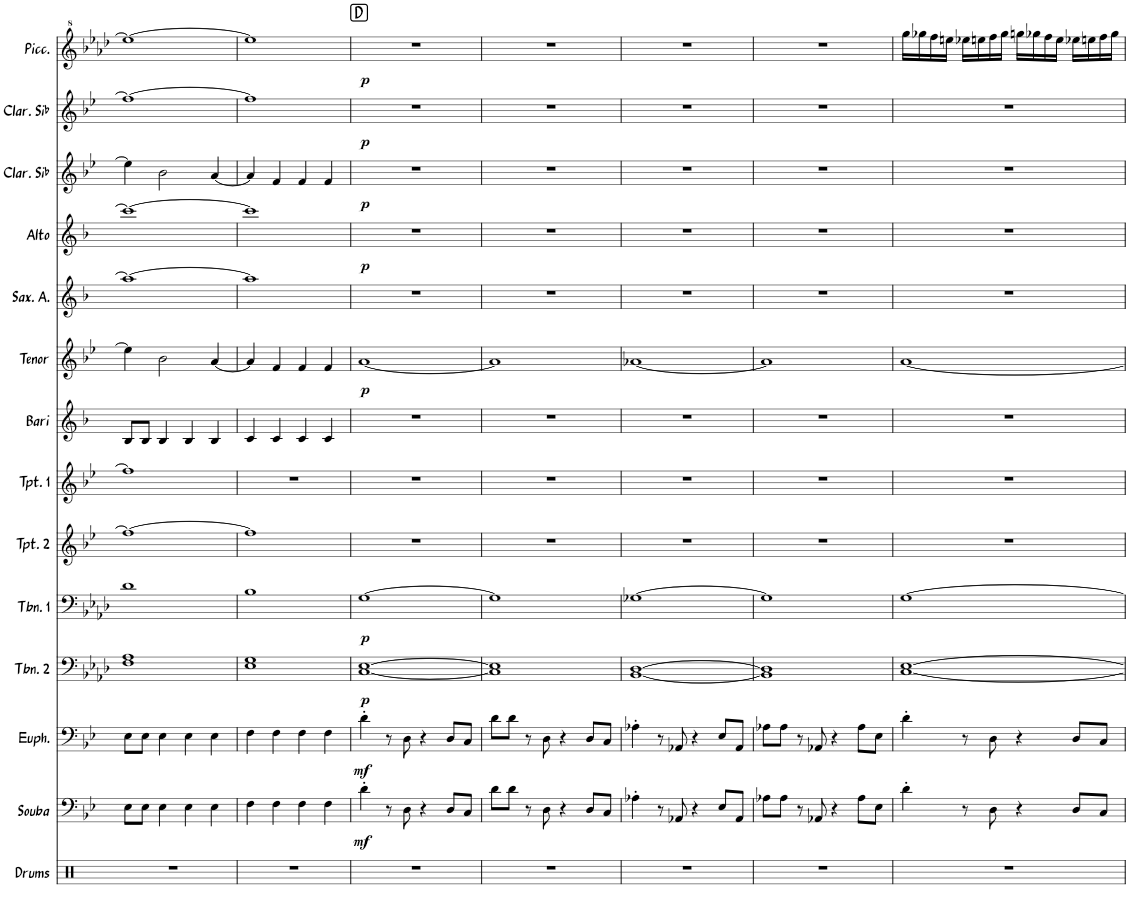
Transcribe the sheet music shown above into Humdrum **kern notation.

**kern	**kern	**dynam	**kern	**dynam	**kern	**dynam	**kern	**dynam	**kern	**kern	**kern	**kern	**dynam	**kern	**kern	**dynam	**kern	**dynam	**kern	**dynam	**kern	**dynam
*part14	*part13	*part13	*part12	*part12	*part11	*part11	*part10	*part10	*part9	*part8	*part7	*part6	*part6	*part5	*part4	*part4	*part3	*part3	*part2	*part2	*part1	*part1
*staff14	*staff13	*staff13	*staff12	*staff12	*staff11	*staff11	*staff10	*staff10	*staff9	*staff8	*staff7	*staff6	*staff6	*staff5	*staff4	*staff4	*staff3	*staff3	*staff2	*staff2	*staff1	*staff1
*I"Drums	*I"Soubassophone	*	*I"Euphonium	*	*I"Trombone 2	*	*I"Trombone 1	*	*I"Trumpet 2	*I"Trumpet 1	*I"Baritone Sax	*I"Tenor Sax	*	*I"Saxophone Alto	*I"Alto Sax	*	*I"Clarinette en Sib	*	*I"Clarinette en Sib	*	*I"Piccolo	*
*I'Drums	*I'Souba	*	*I'Euph.	*	*I'Tbn. 2	*	*I'Tbn. 1	*	*I'Tpt. 2	*I'Tpt. 1	*I'Bari	*I'Tenor	*	*I'Sax. A.	*I'Alto	*	*I'Clar. Sib	*	*I'Clar. Sib	*	*I'Picc.	*
!!LO:PB:g=z
*clefX	*clefF4	*	*clefF4	*	*clefF4	*	*clefF4	*	*clefG2	*clefG2	*clefG2	*clefG2	*	*clefG2	*clefG2	*	*clefG2	*	*clefG2	*	*clefG^2	*
*	*Trd1c2	*	*Trd1c2	*	*	*	*	*	*Trd1c2	*Trd1c2	*Trd12c21	*Trd8c14	*	*Trd5c9	*Trd5c9	*	*Trd1c2	*	*Trd1c2	*	*Trd-7c-12	*
*k[]	*k[b-e-]	*	*k[b-e-]	*	*k[b-e-a-d-]	*	*k[b-e-a-d-]	*	*k[b-e-]	*k[b-e-]	*k[b-]	*k[b-e-]	*	*k[b-]	*k[b-]	*	*k[b-e-]	*	*k[b-e-]	*	*k[b-e-a-d-]	*
*M4/4	*M4/4	*	*M4/4	*	*M4/4	*	*M4/4	*	*M4/4	*M4/4	*M4/4	*M4/4	*	*M4/4	*M4/4	*	*M4/4	*	*M4/4	*	*M4/4	*
=41	=41	=41	=41	=41	=41	=41	=41	=41	=41	=41	=41	=41	=41	=41	=41	=41	=41	=41	=41	=41	=41	=41
1r	8E-\L	.	8E-\L	.	1F 1A-	.	1d-	.	1ff_	1ff]	8B-/L	4ee-\]	.	1aa_	1ccc_	.	4ee-\]	.	1ff_	.	1eee-_	.
.	8E-\J	.	8E-\J	.	.	.	.	.	.	.	8B-/J	.	.	.	.	.	.	.	.	.	.	.
.	4E-\	.	4E-\	.	.	.	.	.	.	.	4B-/	2b-\	.	.	.	.	2b-\	.	.	.	.	.
.	4E-\	.	4E-\	.	.	.	.	.	.	.	4B-/	.	.	.	.	.	.	.	.	.	.	.
.	4E-\	.	4E-\	.	.	.	.	.	.	.	4B-/	[4a/	.	.	.	.	[4a/	.	.	.	.	.
=42	=42	=42	=42	=42	=42	=42	=42	=42	=42	=42	=42	=42	=42	=42	=42	=42	=42	=42	=42	=42	=42	=42
1r	4F\	.	4F\	.	1E- 1G	.	1B-	.	1ff]	1r	4c/	4a/]	.	1aa]	1ccc]	.	4a/]	.	1ff]	.	1eee-]	.
.	4F\	.	4F\	.	.	.	.	.	.	.	4c/	4f/	.	.	.	.	4f/	.	.	.	.	.
.	4F\	.	4F\	.	.	.	.	.	.	.	4c/	4f/	.	.	.	.	4f/	.	.	.	.	.
.	4F\	.	4F\	.	.	.	.	.	.	.	4c/	4f/	.	.	.	.	4f/	.	.	.	.	.
!!LO:REH:place=s1:a:cj:fs=14:t=D
=43	=43	=43	=43	=43	=43	=43	=43	=43	=43	=43	=43	=43	=43	=43	=43	=43	=43	=43	=43	=43	=43	=43
!	!	!LO:DY:b	!	!LO:DY:b	!	!LO:DY:b	!	!LO:DY:b	!	!	!	!	!LO:DY:b	!	!	!LO:DY:b	!	!LO:DY:b	!	!LO:DY:b	!	!LO:DY:b
1r	4d'\	mf	4d'\	mf	[1C [1E-	p	[1G	p	1r	1r	1r	[1a	p	1r	1r	p	1r	p	1r	p	1r	p
.	8r	.	8r	.	.	.	.	.	.	.	.	.	.	.	.	.	.	.	.	.	.	.
.	8D\	.	8D\	.	.	.	.	.	.	.	.	.	.	.	.	.	.	.	.	.	.	.
.	4r	.	4r	.	.	.	.	.	.	.	.	.	.	.	.	.	.	.	.	.	.	.
.	8D/L	.	8D/L	.	.	.	.	.	.	.	.	.	.	.	.	.	.	.	.	.	.	.
.	8C/J	.	8C/J	.	.	.	.	.	.	.	.	.	.	.	.	.	.	.	.	.	.	.
=44	=44	=44	=44	=44	=44	=44	=44	=44	=44	=44	=44	=44	=44	=44	=44	=44	=44	=44	=44	=44	=44	=44
1r	8d\L	.	8d\L	.	1C] 1E-]	.	1G]	.	1r	1r	1r	1a]	.	1r	1r	.	1r	.	1r	.	1r	.
.	8d\J	.	8d\J	.	.	.	.	.	.	.	.	.	.	.	.	.	.	.	.	.	.	.
.	8r	.	8r	.	.	.	.	.	.	.	.	.	.	.	.	.	.	.	.	.	.	.
.	8D\	.	8D\	.	.	.	.	.	.	.	.	.	.	.	.	.	.	.	.	.	.	.
.	4r	.	4r	.	.	.	.	.	.	.	.	.	.	.	.	.	.	.	.	.	.	.
.	8D/L	.	8D/L	.	.	.	.	.	.	.	.	.	.	.	.	.	.	.	.	.	.	.
.	8C/J	.	8C/J	.	.	.	.	.	.	.	.	.	.	.	.	.	.	.	.	.	.	.
=45	=45	=45	=45	=45	=45	=45	=45	=45	=45	=45	=45	=45	=45	=45	=45	=45	=45	=45	=45	=45	=45	=45
1r	4A-X'\	.	4A-X'\	.	[1BB- [1D-	.	[1G-X	.	1r	1r	1r	[1a-X	.	1r	1r	.	1r	.	1r	.	1r	.
.	8r	.	8r	.	.	.	.	.	.	.	.	.	.	.	.	.	.	.	.	.	.	.
.	8AA-X/	.	8AA-X/	.	.	.	.	.	.	.	.	.	.	.	.	.	.	.	.	.	.	.
.	4r	.	4r	.	.	.	.	.	.	.	.	.	.	.	.	.	.	.	.	.	.	.
.	8E-/L	.	8E-/L	.	.	.	.	.	.	.	.	.	.	.	.	.	.	.	.	.	.	.
.	8AA-/J	.	8AA-/J	.	.	.	.	.	.	.	.	.	.	.	.	.	.	.	.	.	.	.
=46	=46	=46	=46	=46	=46	=46	=46	=46	=46	=46	=46	=46	=46	=46	=46	=46	=46	=46	=46	=46	=46	=46
1r	8A-X\L	.	8A-X\L	.	1BB-] 1D-]	.	1G-]	.	1r	1r	1r	1a-]	.	1r	1r	.	1r	.	1r	.	1r	.
.	8A-\J	.	8A-\J	.	.	.	.	.	.	.	.	.	.	.	.	.	.	.	.	.	.	.
.	8r	.	8r	.	.	.	.	.	.	.	.	.	.	.	.	.	.	.	.	.	.	.
.	8AA-X/	.	8AA-X/	.	.	.	.	.	.	.	.	.	.	.	.	.	.	.	.	.	.	.
.	4r	.	4r	.	.	.	.	.	.	.	.	.	.	.	.	.	.	.	.	.	.	.
.	8A-\L	.	8A-\L	.	.	.	.	.	.	.	.	.	.	.	.	.	.	.	.	.	.	.
.	8E-\J	.	8E-\J	.	.	.	.	.	.	.	.	.	.	.	.	.	.	.	.	.	.	.
=47	=47	=47	=47	=47	=47	=47	=47	=47	=47	=47	=47	=47	=47	=47	=47	=47	=47	=47	=47	=47	=47	=47
1r	4d'\	.	4d'\	.	[1C [1E-	.	[1G	.	1r	1r	1r	[1a	.	1r	1r	.	1r	.	1r	.	16ggg\LL	.
.	.	.	.	.	.	.	.	.	.	.	.	.	.	.	.	.	.	.	.	.	16ggg-X\	.
.	.	.	.	.	.	.	.	.	.	.	.	.	.	.	.	.	.	.	.	.	16fff\	.
.	.	.	.	.	.	.	.	.	.	.	.	.	.	.	.	.	.	.	.	.	16eeen\JJ	.
.	8r	.	8r	.	.	.	.	.	.	.	.	.	.	.	.	.	.	.	.	.	16eee-X\LL	.
.	.	.	.	.	.	.	.	.	.	.	.	.	.	.	.	.	.	.	.	.	16eeen\	.
.	8D\	.	8D\	.	.	.	.	.	.	.	.	.	.	.	.	.	.	.	.	.	16fff\	.
.	.	.	.	.	.	.	.	.	.	.	.	.	.	.	.	.	.	.	.	.	16ggg-\JJ	.
.	4r	.	4r	.	.	.	.	.	.	.	.	.	.	.	.	.	.	.	.	.	16gggn\LL	.
.	.	.	.	.	.	.	.	.	.	.	.	.	.	.	.	.	.	.	.	.	16ggg-X\	.
.	.	.	.	.	.	.	.	.	.	.	.	.	.	.	.	.	.	.	.	.	16fff\	.
.	.	.	.	.	.	.	.	.	.	.	.	.	.	.	.	.	.	.	.	.	16eee\JJ	.
.	8D/L	.	8D/L	.	.	.	.	.	.	.	.	.	.	.	.	.	.	.	.	.	16eee-X\LL	.
.	.	.	.	.	.	.	.	.	.	.	.	.	.	.	.	.	.	.	.	.	16eeen\	.
.	8C/J	.	8C/J	.	.	.	.	.	.	.	.	.	.	.	.	.	.	.	.	.	16fff\	.
.	.	.	.	.	.	.	.	.	.	.	.	.	.	.	.	.	.	.	.	.	16ggg-\JJ	.
=	=	=	=	=	=	=	=	=	=	=	=	=	=	=	=	=	=	=	=	=	=	=
*-	*-	*-	*-	*-	*-	*-	*-	*-	*-	*-	*-	*-	*-	*-	*-	*-	*-	*-	*-	*-	*-	*-
